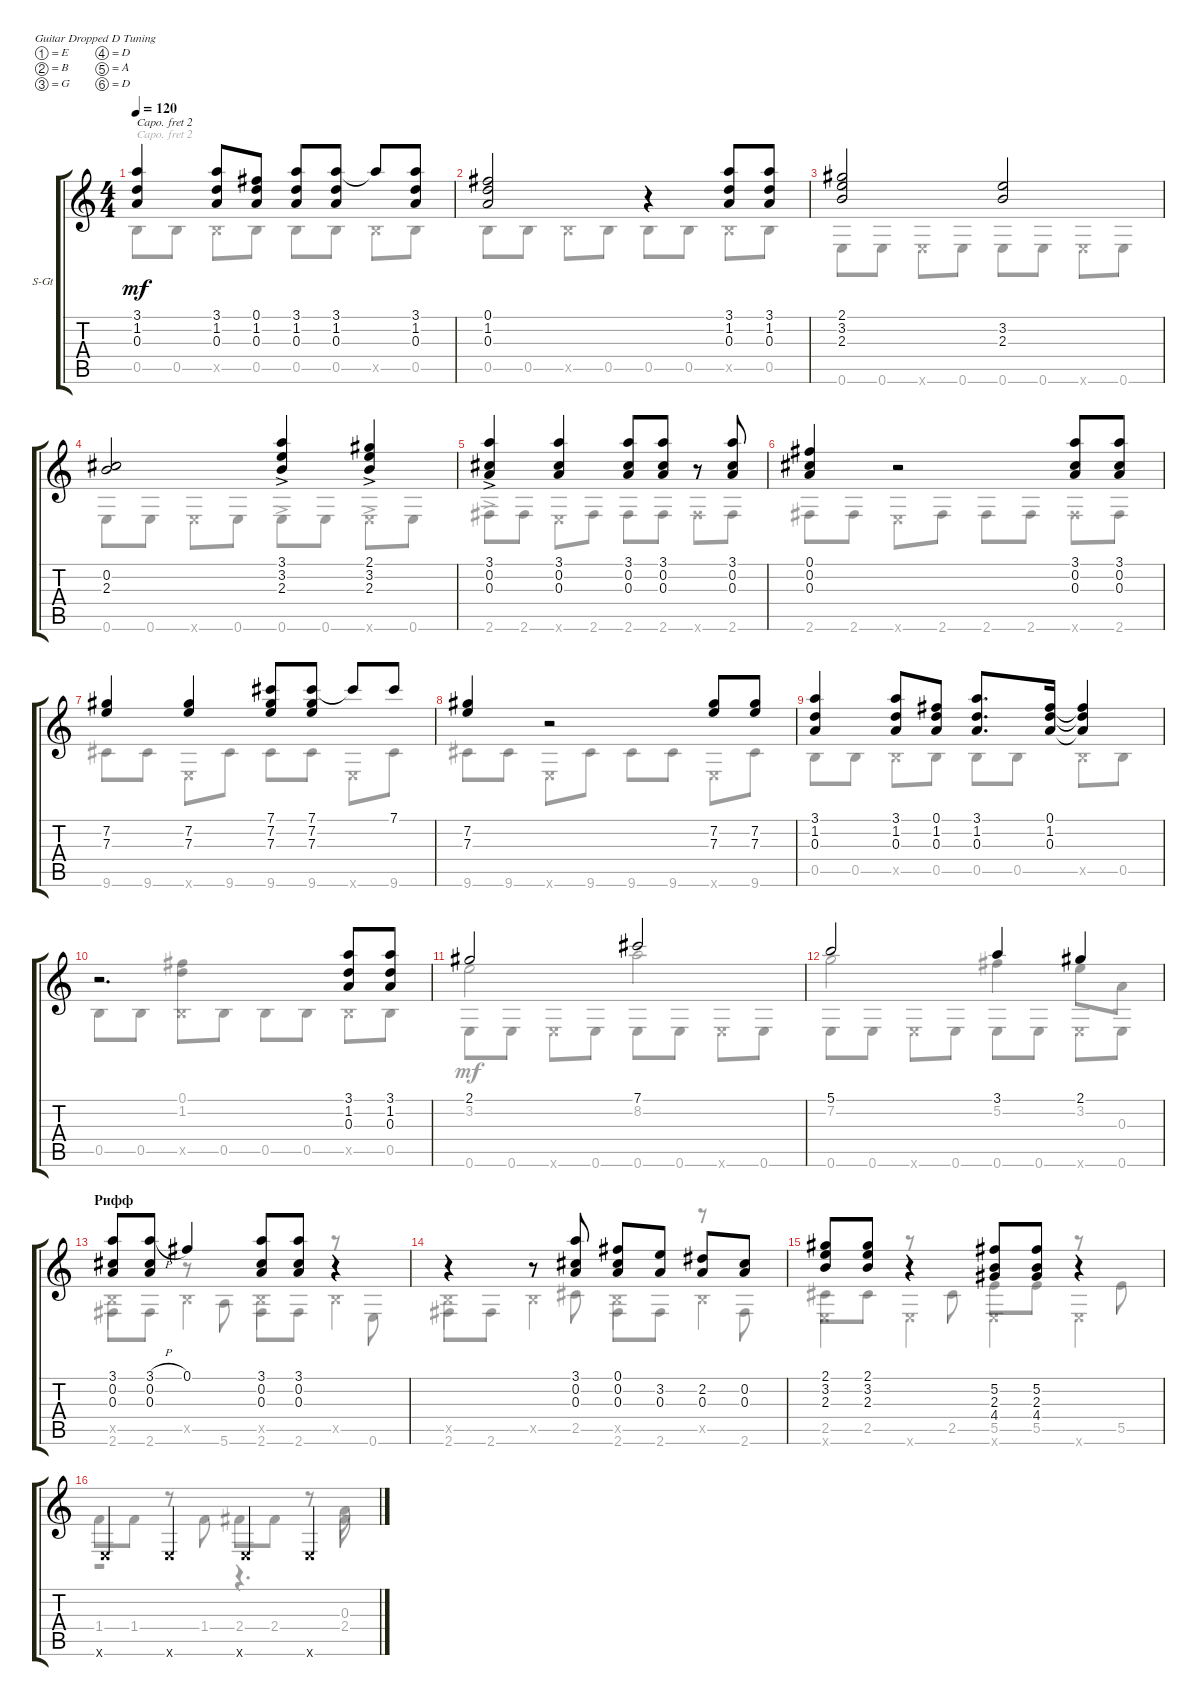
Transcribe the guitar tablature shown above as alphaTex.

\defaultSystemsLayout 4
\bracketExtendMode groupsimilarinstruments
\firstSystemTrackNameOrientation horizontal
\otherSystemsTrackNameOrientation horizontal
\track ("Steel Guitar" "S-Gt") {instrument acousticguitarsteel}
\staff {score tabs}
\capo 2
\tuning (E4 B3 G3 D3 A2 D2)
\voice
\ts (4 4)
\tempo 120
\clef g2
\ks c
(3.1 1.2 0.3).4{dy mf} (3.1 1.2 0.3).8 (0.1 0.3 1.2).8 (3.1 1.2 0.3).8 (3.1 0.3 1.2).8 3.1{t}.8 (3.1 1.2 0.3).8 |
(0.1 1.2 0.3).2 r.4 (3.1 1.2 0.3).8 (3.1 0.3 1.2).8 |
(2.1 3.2 2.3).2 (3.2 2.3).2 |
(0.2 2.3).2 (3.1{ac} 3.2{ac} 2.3).4 (2.1{ac} 2.3{ac} 3.2{ac}).4 |
(3.1{ac} 0.2{ac} 0.3{ac}).4 (3.1 0.3 0.2).4 (3.1 0.2 0.3).8 (3.1 0.3 0.2).8 r.8 (3.1 0.2 0.3).8 |
(0.1 0.2 0.3).4 r.2 (3.1 0.2 0.3).8 (3.1 0.3 0.2).8 |
(7.2 7.3).4 (7.2 7.3).4 (7.1 7.2 7.3).8 (7.1 7.3 7.2).8 7.1{t}.8 7.1.8 |
(7.2 7.3).4 r.2 (7.2 7.3).8 (7.3 7.2).8 |
(3.1 1.2 0.3).4 (3.1 0.3 1.2).8 (0.1 1.2 0.3).8 (3.1 0.3 1.2).8{d} (0.1 1.2 0.3).16 (0.1{t} 0.3{t} 1.2{t}).4 |
r.2{d} (3.1 1.2 0.3).8 (3.1 0.3 1.2).8 |
2.1.2 7.1.2 |
5.1.2 3.1.4 2.1.4 |
\section ("" "Рифф")
(3.1 0.2 0.3).8 (3.1{h} 0.3 0.2).8 0.1.4 (3.1 0.2 0.3).8 (3.1 0.3 0.2).8 r.4 |
r.4 r.8 (3.1 0.2 0.3).8 (0.1 0.2 0.3).8 (3.2 0.3).8 (2.2 0.3).8 (0.2 0.3).8 |
(2.1 3.2 2.3).8 (2.1 3.2 2.3).8 r.4 (5.2 2.3 4.4).8 (5.2 2.3 4.4).8 r.4 |
0.6{x}.4 0.6{x}.4 0.6{x}.4 0.6{x}.4
\voice
\clef g2
\ottava regular
\simile none
\ks c
0.5.8{dy mf} 0.5.8 0.5{x}.8 0.5.8 0.5.8 0.5.8 0.5{x}.8 0.5.8 |
0.5.8 0.5.8 0.5{x}.8 0.5.8 0.5.8 0.5.8 0.5{x}.8 0.5.8 |
0.6.8 0.6.8 0.6{x}.8 0.6.8 0.6.8 0.6.8 0.6{x}.8 0.6.8 |
0.6.8 0.6.8 0.6{x}.8 0.6.8 0.6{ac}.8 0.6.8 0.6{ac x}.8 0.6.8 |
2.6{ac}.8 2.6.8 0.6{x}.8 2.6.8 2.6.8 2.6.8 2.6{x}.8 2.6.8 |
2.6.8 2.6.8 0.6{x}.8 2.6.8 2.6.8 2.6.8 2.6{x}.8 2.6.8 |
9.6.8 9.6.8 0.6{x}.8 9.6.8 9.6.8 9.6.8 0.6{x}.8 9.6.8 |
9.6.8 9.6.8 0.6{x}.8 9.6.8 9.6.8 9.6.8 0.6{x}.8 9.6.8 |
0.5.8 0.5.8 0.5{x}.8 0.5.8 0.5.8 0.5.8 0.5{x}.8 0.5.8 |
0.5.8 0.5.8 (0.5{x} 0.1 1.2).8 0.5.8 0.5.8 0.5.8 0.5{x}.8 0.5.8 |
0.6.8 0.6.8 0.6{x}.8 0.6.8 0.6.8 0.6.8 0.6{x}.8 0.6.8 |
0.6.8 0.6.8 0.6{x}.8 0.6.8 0.6.8 0.6.8 0.6{x}.8 0.6.8 |
2.6.8 2.6.8 r.8 5.6.8 2.6.8 2.6.8 r.8 0.6.8 |
2.6.8 2.6.8 r.8 2.5.8 2.6.8 2.6.8 r.8 2.6.8 |
2.5.8 2.5.8 r.8 2.5.8 5.5.8 5.5.8 r.8 5.5.8 |
1.4.8 1.4.8 r.8 1.4.8 2.4.8 2.4.8 r.8 2.4.8
\voice
\clef g2
\ottava regular
\simile none
\ks c
|
|
|
|
|
|
|
|
|
|
3.2.2 8.2.2 |
7.2.2 5.2.4 3.2.8 0.3.8 |
0.5{x}.4 0.5{x}.4 0.5{x}.4 0.5{x}.4 |
0.5{x}.4 0.5{x}.4 0.5{x}.4 0.5{x}.4 |
0.6{x}.4 0.6{x}.4 0.6{x}.4 0.6{x}.4 |
r.2 r.4{d} 0.3.8
